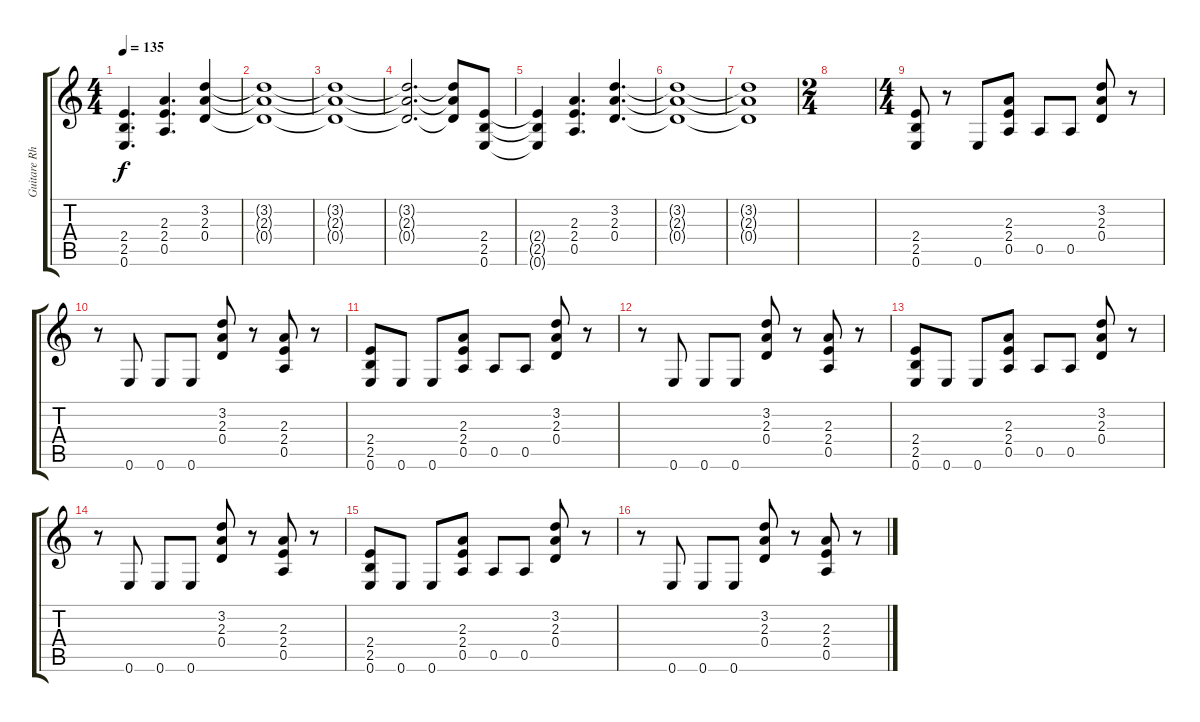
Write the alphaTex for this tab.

\track ("Guitare Rhytmique" "Guitare Rh") {instrument overdrivenguitar}
\staff {score tabs}
\tuning (E4 B3 G3 D3 A2 E2) {hide}
\ts (4 4)
\tempo 135
\clef g2
\ks c
(2.4 2.5 0.6).4{d txt "" dy f instrument overdrivenguitar} (2.3 2.4 0.5).4{d} (3.2 2.3 0.4).4 |
(3.2{t} 2.3{t} 0.4{t}).1 |
(3.2{t} 2.3{t} 0.4{t}).1 |
(3.2{t} 2.3{t} 0.4{t}).2{d} (3.2{t} 2.3{t} 0.4{t}).8 (2.4 2.5 0.6).8 |
(2.4{t} 2.5{t} 0.6{t}).4 (2.3 2.4 0.5).4{d} (3.2 2.3 0.4).4{d} |
(3.2{t} 2.3{t} 0.4{t}).1{volume 5} |
(3.2{t} 2.3{t} 0.4{t}).1 |
\ts (2 4)
|
\ts (4 4)
(2.4 2.5 0.6).8 r.8 0.6.8 (2.3 2.4 0.5).8 0.5.8 0.5.8 (3.2 2.3 0.4).8 r.8 |
r.8 0.6.8 0.6.8 0.6.8 (3.2 2.3 0.4).8 r.8 (2.3 2.4 0.5).8 r.8 |
(2.4 2.5 0.6).8 0.6.8 0.6.8 (2.3 2.4 0.5).8 0.5.8 0.5.8 (3.2 2.3 0.4).8 r.8 |
r.8 0.6.8 0.6.8 0.6.8 (3.2 2.3 0.4).8 r.8 (2.3 2.4 0.5).8 r.8 |
(2.4 2.5 0.6).8 0.6.8 0.6.8 (2.3 2.4 0.5).8 0.5.8 0.5.8 (3.2 2.3 0.4).8 r.8 |
r.8 0.6.8 0.6.8 0.6.8 (3.2 2.3 0.4).8 r.8 (2.3 2.4 0.5).8 r.8 |
(2.4 2.5 0.6).8 0.6.8 0.6.8 (2.3 2.4 0.5).8 0.5.8 0.5.8 (3.2 2.3 0.4).8 r.8 |
r.8 0.6.8 0.6.8 0.6.8 (3.2 2.3 0.4).8 r.8 (2.3 2.4 0.5).8 r.8
